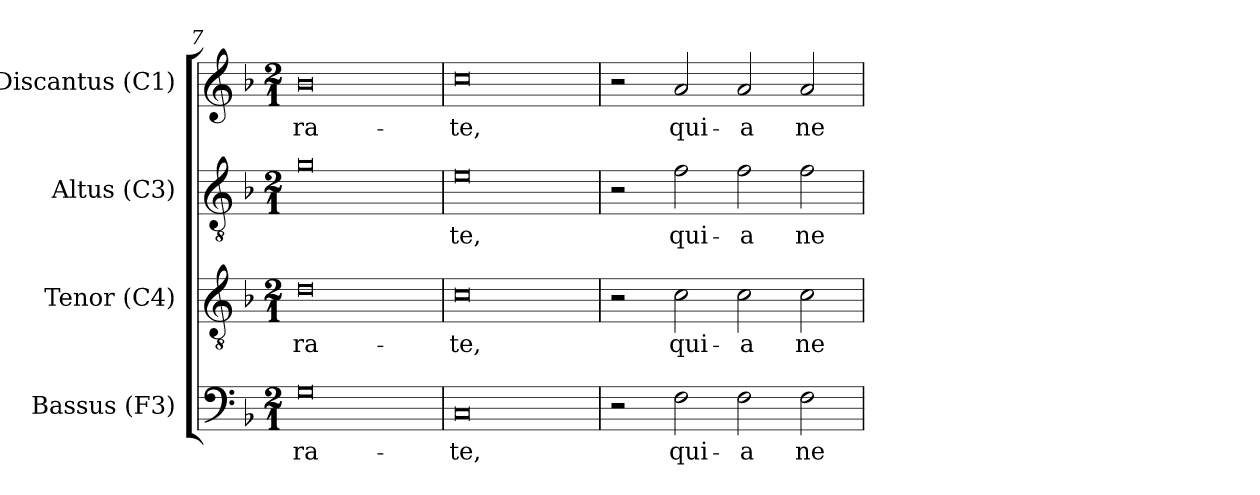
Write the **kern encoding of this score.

**kern	**text	**kern	**text	**kern	**text	**kern	**text
*part4	*part4	*part3	*part3	*part2	*part2	*part1	*part1
*staff4	*staff4	*staff3	*staff3	*staff2	*staff2	*staff1	*staff1
*I"Bassus (F3)	*	*I"Tenor (C4)	*	*I"Altus (C3)	*	*I"Discantus (C1)	*
*I'B.	*	*I'T.	*	*I'A.	*	*I'D.	*
*clefF4	*	*clefGv2	*	*clefGv2	*	*clefG2	*
*k[b-]	*	*k[b-]	*	*k[b-]	*	*k[b-]	*
*F:	*	*F:	*	*F:	*	*F:	*
*M2/1	*	*M2/1	*	*M2/1	*	*M2/1	*
=7	=7	=7	=7	=7	=7	=7	=7
!	!LO:LY:b:rj	!	!LO:LY:b:rj	!	!	!	!LO:LY:b:rj
0G	-ra-	0d	-ra-	0g	.	0b-	-ra-
=8	=8	=8	=8	=8	=8	=8	=8
!	!LO:LY:b:cj	!	!LO:LY:b:cj	!	!LO:LY:b:cj	!	!LO:LY:b:cj
0C	-te,	0c	-te,	0e	-te,	0cc	-te,
=9	=9	=9	=9	=9	=9	=9	=9
2r	.	2r	.	2r	.	2r	.
!	!LO:LY:b:cj	!	!LO:LY:b:cj	!	!LO:LY:b:cj	!	!LO:LY:b:cj
2F\	qui-	2c\	qui-	2f\	qui-	2a/	qui-
!	!LO:LY:b:cj	!	!LO:LY:b:cj	!	!LO:LY:b:cj	!	!LO:LY:b:cj
2F\	-a	2c\	-a	2f\	-a	2a/	-a
!	!LO:LY:b:cj	!	!LO:LY:b:cj	!	!LO:LY:b:cj	!	!LO:LY:b:cj
2F\	ne-	2c\	ne-	2f\	ne-	2a/	ne-
=	=	=	=	=	=	=	=
*-	*-	*-	*-	*-	*-	*-	*-
